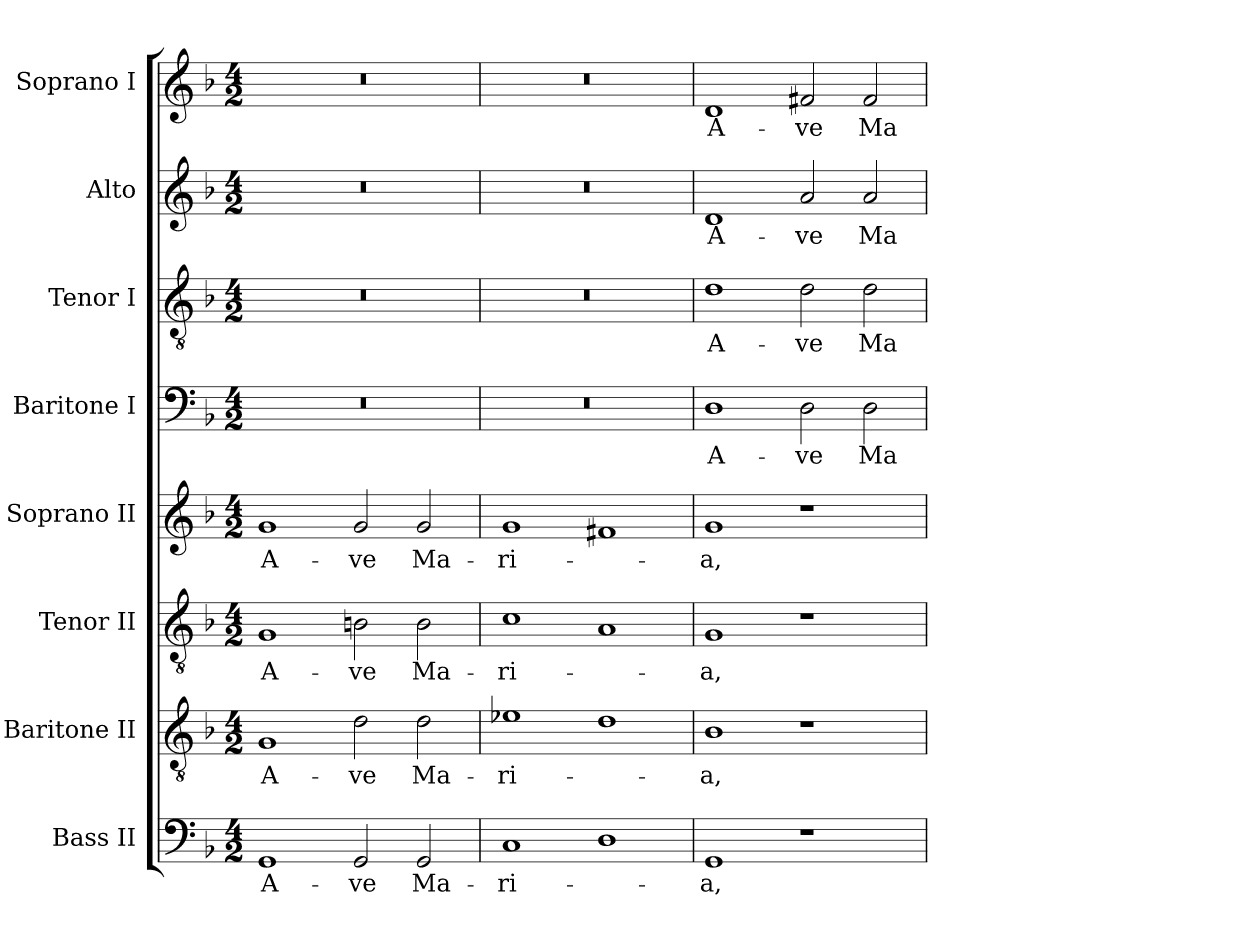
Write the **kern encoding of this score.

**kern	**text	**kern	**text	**kern	**text	**kern	**text	**kern	**text	**kern	**text	**kern	**text	**kern	**text
*part8	*part8	*part7	*part7	*part6	*part6	*part5	*part5	*part4	*part4	*part3	*part3	*part2	*part2	*part1	*part1
*staff8	*staff8	*staff7	*staff7	*staff6	*staff6	*staff5	*staff5	*staff4	*staff4	*staff3	*staff3	*staff2	*staff2	*staff1	*staff1
*I"Bass II	*	*I"Baritone II	*	*I"Tenor II	*	*I"Soprano II	*	*I"Baritone I	*	*I"Tenor I	*	*I"Alto	*	*I"Soprano I	*
!!LO:PB:g=z
*clefF4	*	*clefGv2	*	*clefGv2	*	*clefG2	*	*clefF4	*	*clefGv2	*	*clefG2	*	*clefG2	*
*	*	*ITrd14c24	*	*ITrd11c19	*	*	*	*ITrd9c15	*	*ITrd7c12	*	*	*	*ITrd7c12	*
*k[b-]	*	*k[b-]	*	*k[b-]	*	*k[b-]	*	*k[b-]	*	*k[b-]	*	*k[b-]	*	*k[b-]	*
*F:	*	*F:	*	*F:	*	*F:	*	*F:	*	*F:	*	*F:	*	*F:	*
*M4/2	*	*M4/2	*	*M4/2	*	*M4/2	*	*M4/2	*	*M4/2	*	*M4/2	*	*M4/2	*
=1	=1	=1	=1	=1	=1	=1	=1	=1	=1	=1	=1	=1	=1	=1	=1
!	!LO:LY:b:color=#000000	!	!	!	!	!	!	!	!	!	!	!	!	!	!
!	!	!	!LO:LY:b:color=#000000	!	!	!	!	!	!	!	!	!	!	!	!
!	!	!	!	!	!LO:LY:b:color=#000000	!	!	!	!	!	!	!	!	!	!
!	!	!	!	!	!	!	!LO:LY:b:color=#000000	!LO:N:vis=1	!	!LO:N:vis=1	!	!LO:N:vis=1	!	!LO:N:vis=1	!
1GGi	A-	1GGGi	A-	1GGi	A-	1gi	A-	0r	.	0r	.	0r	.	0r	.
!	!LO:LY:b:color=#000000	!	!	!	!	!	!	!	!	!	!	!	!	!	!
!	!	!	!LO:LY:b:color=#000000	!	!	!	!	!	!	!	!	!	!	!	!
!	!	!	!	!	!LO:LY:b:color=#000000	!	!	!	!	!	!	!	!	!	!
!	!	!	!	!	!	!	!LO:LY:b:color=#000000	!	!	!	!	!	!	!	!
2GGi/	-ve	2DDi\	-ve	2BBni\	-ve	2gi/	-ve	.	.	.	.	.	.	.	.
!	!LO:LY:b:color=#000000	!	!	!	!	!	!	!	!	!	!	!	!	!	!
!	!	!	!LO:LY:b:color=#000000	!	!	!	!	!	!	!	!	!	!	!	!
!	!	!	!	!	!LO:LY:b:color=#000000	!	!	!	!	!	!	!	!	!	!
!	!	!	!	!	!	!	!LO:LY:b:color=#000000	!	!	!	!	!	!	!	!
2GGi/	Ma-	2DDi\	Ma-	2BBi\	Ma-	2gi/	Ma-	.	.	.	.	.	.	.	.
=2	=2	=2	=2	=2	=2	=2	=2	=2	=2	=2	=2	=2	=2	=2	=2
!	!LO:LY:b:color=#000000	!	!	!	!	!	!	!	!	!	!	!	!	!	!
!	!	!	!LO:LY:b:color=#000000	!	!	!	!	!	!	!	!	!	!	!	!
!	!	!	!	!	!LO:LY:b:color=#000000	!	!	!	!	!	!	!	!	!	!
!	!	!	!	!	!	!	!LO:LY:b:color=#000000	!LO:N:vis=1	!	!LO:N:vis=1	!	!LO:N:vis=1	!	!LO:N:vis=1	!
1Ci	-ri-	1EE-Xi	-ri-	1Ci	-ri-	1gi	-ri-	0r	.	0r	.	0r	.	0r	.
1Di	.	1DDi	.	1AAi	.	1f#Xi	.	.	.	.	.	.	.	.	.
=3	=3	=3	=3	=3	=3	=3	=3	=3	=3	=3	=3	=3	=3	=3	=3
!	!LO:LY:b:color=#000000	!	!	!	!	!	!	!	!	!	!	!	!	!	!
!	!	!	!LO:LY:b:color=#000000	!	!	!	!	!	!	!	!	!	!	!	!
!	!	!	!	!	!LO:LY:b:color=#000000	!	!	!	!	!	!	!	!	!	!
!	!	!	!	!	!	!	!LO:LY:b:color=#000000	!	!	!	!	!	!	!	!
!	!	!	!	!	!	!	!	!	!LO:LY:b:color=#000000	!	!	!	!	!	!
!	!	!	!	!	!	!	!	!	!	!	!LO:LY:b:color=#000000	!	!	!	!
!	!	!	!	!	!	!	!	!	!	!	!	!	!LO:LY:b:color=#000000	!	!
!	!	!	!	!	!	!	!	!	!	!	!	!	!	!	!LO:LY:b:color=#000000
1GGi	-a,	1BBB-i	-a,	1GGi	-a,	1gi	-a,	1DDi	A-	1Di	A-	1di	A-	1Di	A-
!	!	!	!	!	!	!	!	!	!LO:LY:b:color=#000000	!	!	!	!	!	!
!	!	!	!	!	!	!	!	!	!	!	!LO:LY:b:color=#000000	!	!	!	!
!	!	!	!	!	!	!	!	!	!	!	!	!	!LO:LY:b:color=#000000	!	!
!	!	!	!	!	!	!	!	!	!	!	!	!	!	!	!LO:LY:b:color=#000000
1r	.	1r	.	1r	.	1r	.	2DDi\	-ve	2Di\	-ve	2ai/	-ve	2F#Xi/	-ve
!	!	!	!	!	!	!	!	!	!LO:LY:b:color=#000000	!	!	!	!	!	!
!	!	!	!	!	!	!	!	!	!	!	!LO:LY:b:color=#000000	!	!	!	!
!	!	!	!	!	!	!	!	!	!	!	!	!	!LO:LY:b:color=#000000	!	!
!	!	!	!	!	!	!	!	!	!	!	!	!	!	!	!LO:LY:b:color=#000000
.	.	.	.	.	.	.	.	2DDi\	Ma-	2Di\	Ma-	2ai/	Ma-	2F#i/	Ma-
=	=	=	=	=	=	=	=	=	=	=	=	=	=	=	=
*-	*-	*-	*-	*-	*-	*-	*-	*-	*-	*-	*-	*-	*-	*-	*-
